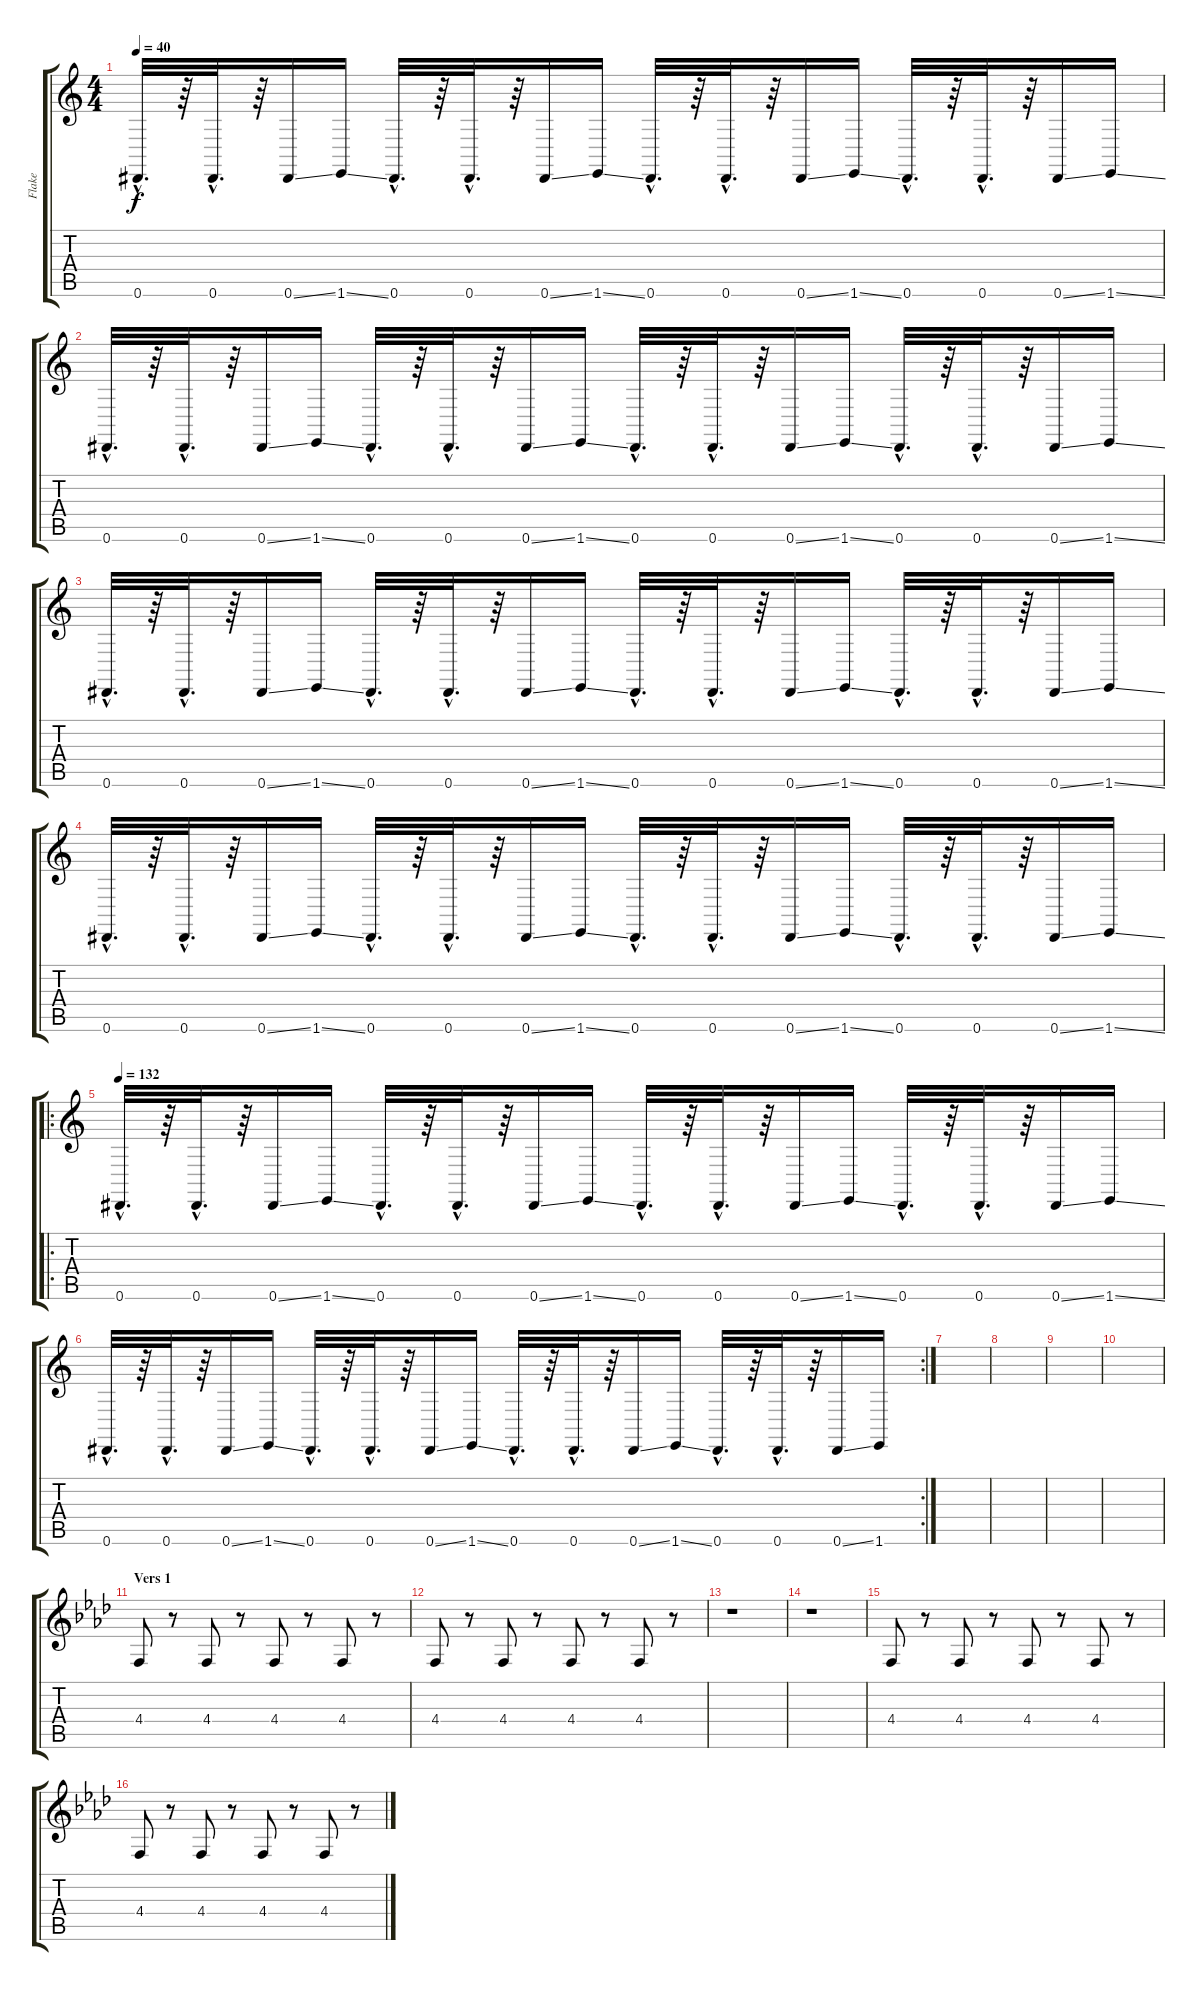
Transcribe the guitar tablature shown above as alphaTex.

\track ("Flake" "Flake") {instrument lead8bassandlead}
\staff {score tabs}
\tuning (Eb4 Bb3 Gb3 Db3 Ab2 Eb2) {hide}
\ts (4 4)
\tempo 40
\tempo 132
\tempo 40
\clef g2
\ks c
0.6{hac}.32{d dy f instrument lead8bassandlead} r.64 0.6{hac}.32{d} r.64 0.6{ss}.16 1.6{ss}.16 0.6{hac}.32{d} r.64 0.6{hac}.32{d} r.64 0.6{ss}.16 1.6{ss}.16 0.6{hac}.32{d} r.64 0.6{hac}.32{d} r.64 0.6{ss}.16 1.6{ss}.16 0.6{hac}.32{d} r.64 0.6{hac}.32{d} r.64 0.6{ss}.16 1.6{ss}.16 |
0.6{hac}.32{d} r.64 0.6{hac}.32{d} r.64 0.6{ss}.16 1.6{ss}.16 0.6{hac}.32{d} r.64 0.6{hac}.32{d} r.64 0.6{ss}.16 1.6{ss}.16 0.6{hac}.32{d} r.64 0.6{hac}.32{d} r.64 0.6{ss}.16 1.6{ss}.16 0.6{hac}.32{d} r.64 0.6{hac}.32{d} r.64 0.6{ss}.16 1.6{ss}.16 |
0.6{hac}.32{d} r.64 0.6{hac}.32{d} r.64 0.6{ss}.16 1.6{ss}.16 0.6{hac}.32{d} r.64 0.6{hac}.32{d} r.64 0.6{ss}.16 1.6{ss}.16 0.6{hac}.32{d} r.64 0.6{hac}.32{d} r.64 0.6{ss}.16 1.6{ss}.16 0.6{hac}.32{d} r.64 0.6{hac}.32{d} r.64 0.6{ss}.16 1.6{ss}.16 |
0.6{hac}.32{d} r.64 0.6{hac}.32{d} r.64 0.6{ss}.16 1.6{ss}.16 0.6{hac}.32{d} r.64 0.6{hac}.32{d} r.64 0.6{ss}.16 1.6{ss}.16 0.6{hac}.32{d} r.64 0.6{hac}.32{d} r.64 0.6{ss}.16 1.6{ss}.16 0.6{hac}.32{d} r.64 0.6{hac}.32{d} r.64 0.6{ss}.16 1.6{ss}.16 |
\ro
\tempo 132
0.6{hac}.32{d} r.64 0.6{hac}.32{d} r.64 0.6{ss}.16 1.6{ss}.16 0.6{hac}.32{d} r.64 0.6{hac}.32{d} r.64 0.6{ss}.16 1.6{ss}.16 0.6{hac}.32{d} r.64 0.6{hac}.32{d} r.64 0.6{ss}.16 1.6{ss}.16 0.6{hac}.32{d} r.64 0.6{hac}.32{d} r.64 0.6{ss}.16 1.6{ss}.16 |
\rc 2
0.6{hac}.32{d} r.64 0.6{hac}.32{d} r.64 0.6{ss}.16 1.6{ss}.16 0.6{hac}.32{d} r.64 0.6{hac}.32{d} r.64 0.6{ss}.16 1.6{ss}.16 0.6{hac}.32{d} r.64 0.6{hac}.32{d} r.64 0.6{ss}.16 1.6{ss}.16 0.6{hac}.32{d} r.64 0.6{hac}.32{d} r.64 0.6{ss}.16 1.6.16 |
|
|
|
|
\section ("" "Vers 1")
\ks fminor
4.4.8{volume 6 instrument lead2sawtooth} r.8 4.4.8 r.8 4.4.8 r.8 4.4.8 r.8 |
4.4.8 r.8 4.4.8 r.8 4.4.8 r.8 4.4.8 r.8 |
r.1 |
r.1 |
4.4.8 r.8 4.4.8 r.8 4.4.8 r.8 4.4.8 r.8 |
4.4.8 r.8 4.4.8 r.8 4.4.8 r.8 4.4.8 r.8
